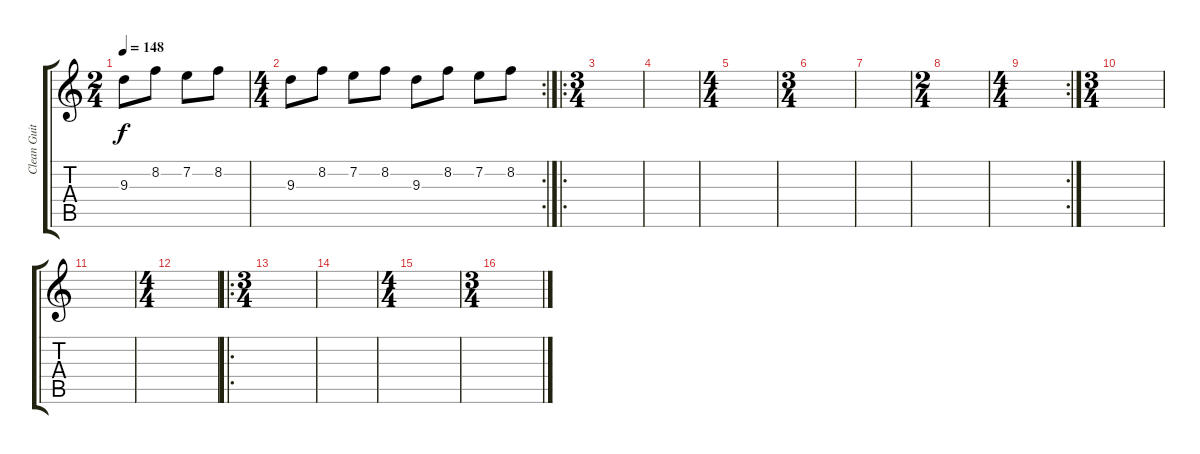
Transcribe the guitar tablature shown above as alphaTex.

\track ("Clean Guitar" "Clean Guit") {instrument electricguitarclean}
\staff {score tabs}
\tuning (D4 A3 F3 C3 G2 C2) {hide}
\ts (2 4)
\tempo 148
\clef g2
\ks c
9.3.8{dy f} 8.2.8 7.2.8 8.2.8 |
\rc 2
\ts (4 4)
9.3.8 8.2.8 7.2.8 8.2.8 9.3.8 8.2.8 7.2.8 8.2.8 |
\ro
\ts (3 4)
|
|
\ts (4 4)
|
\ts (3 4)
|
|
\ts (2 4)
|
\rc 2
\ts (4 4)
|
\ts (3 4)
|
|
\ts (4 4)
|
\ro
\ts (3 4)
|
|
\ts (4 4)
|
\ts (3 4)
